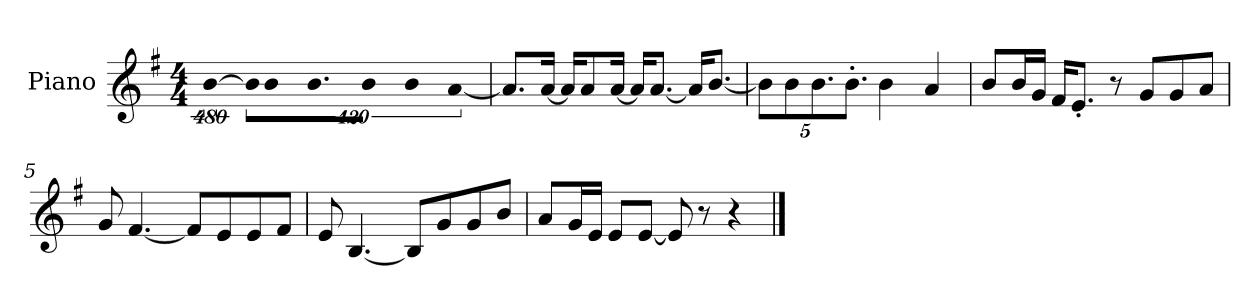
**kern
*part1
*staff1
*I"Piano
*I'P-no
*clefG2
*k[f#]
*M4/4
*MM90
=1
!LO:N:vis=4
[1920%427b\
!LO:N:vis=16
1920%107b\KL]
!LO:N:vis=8
640%71b\
9.b\
!LO:N:vis=8
640%71b\J
!LO:N:vis=4
1920%427b\
!LO:N:vis=8
[640%71a/
=2
8.a/L]
[16a/Jk
16a/KL]
8a/
[16a/Jk
16a/KL]
[8.a/J
16a/KL]
[8.b/J
=3
*Xbrackettup
10b\L]
10b\
10.b\
10.b'\J
4b\
4a/
=4
8b/L
16b/L
16g/JJ
16f#/KL
8.e'/J
8r
8g/L
8g/
8a/J
!!LO:LB:g=z
=5
8g/
[4.f#/
8f#/L]
8e/
8e/
8f#/J
=6
8e/
[4.B/
8B/L]
8g/
8g/
8b/J
=7
8a/L
16g/L
16e/JJ
8e/L
[8e/J
8e/]
8r
4r
==
*-
